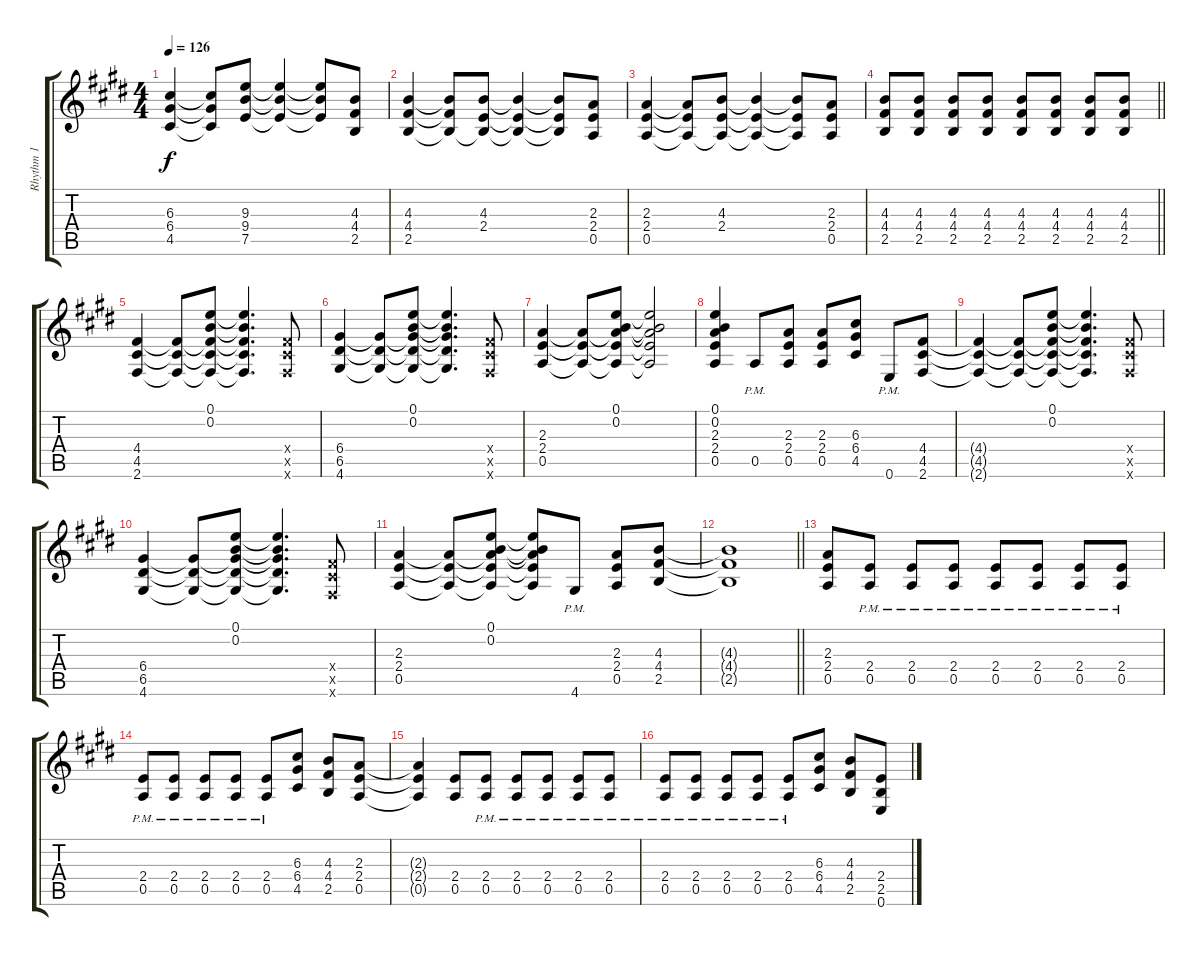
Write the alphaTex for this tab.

\track ("Rhythm 1" "Rhythm 1") {instrument distortionguitar}
\staff {score tabs}
\tuning (E4 B3 G3 D3 A2 E2) {hide}
\ts (4 4)
\tempo 126
\clef g2
\ks e
(6.3 6.4 4.5).4{dy f} (6.3{t} 6.4{t} 4.5{t}).8 (9.3 9.4 7.5).8 (9.3{t} 9.4{t} 7.5{t}).4 (9.3{t} 9.4{t} 7.5{t}).8 (4.3 4.4 2.5).8 |
(4.3 4.4 2.5).4 (4.3{t} 4.4{t} 2.5{t}).8 (4.3 2.4 2.5{t}).8 (4.3{t} 2.4{t} 2.5{t}).4 (4.3{t} 2.4{t} 2.5{t}).8 (2.3 2.4 0.5).8 |
(2.3 2.4 0.5).4 (2.3{t} 2.4{t} 0.5{t}).8 (4.3 2.4 0.5{t}).8 (4.3{t} 2.4{t} 0.5{t}).4 (4.3{t} 2.4{t} 0.5{t}).8 (2.3 2.4 0.5).8 |
\barLineRight lightlight
(4.3 4.4 2.5).8 (4.3 4.4 2.5).8 (4.3 4.4 2.5).8 (4.3 4.4 2.5).8 (4.3 4.4 2.5).8 (4.3 4.4 2.5).8 (4.3 4.4 2.5).8 (4.3 4.4 2.5).8 |
(4.4 4.5 2.6).4 (4.4{t} 4.5{t} 2.6{t}).8 (0.1 0.2 4.4{t} 4.5{t} 2.6{t}).8 (0.1{t} 0.2{t} 4.4{t} 4.5{t} 2.6{t}).4{d} (4.4{x} 4.5{x} 2.6{x}).8 |
(6.4 6.5 4.6).4 (6.4{t} 6.5{t} 4.6{t}).8 (0.1 0.2 6.4{t} 6.5{t} 4.6{t}).8 (0.1{t} 0.2{t} 6.4{t} 6.5{t} 4.6{t}).4{d} (4.4{x} 4.5{x} 2.6{x}).8 |
(2.3 2.4 0.5).4 (2.3{t} 2.4{t} 0.5{t}).8 (0.1 0.2 2.3{t} 2.4{t} 0.5{t}).8 (0.1{t} 0.2{t} 2.3{t} 2.4{t} 0.5{t}).2 |
(0.1 0.2 2.3 2.4 0.5).4 0.5{pm}.8 (2.3 2.4 0.5).8 (2.3 2.4 0.5).8 (6.3 6.4 4.5).8 0.6{pm}.8 (4.4 4.5 2.6).8 |
(4.4{t} 4.5{t} 2.6{t}).4 (4.4{t} 4.5{t} 2.6{t}).8 (0.1 0.2 4.4{t} 4.5{t} 2.6{t}).8 (0.1{t} 0.2{t} 4.4{t} 4.5{t} 2.6{t}).4{d} (4.4{x} 4.5{x} 2.6{x}).8 |
(6.4 6.5 4.6).4 (6.4{t} 6.5{t} 4.6{t}).8 (0.1 0.2 6.4{t} 6.5{t} 4.6{t}).8 (0.1{t} 0.2{t} 6.4{t} 6.5{t} 4.6{t}).4{d} (4.4{x} 4.5{x} 2.6{x}).8 |
(2.3 2.4 0.5).4 (2.3{t} 2.4{t} 0.5{t}).8 (0.1 0.2 2.3{t} 2.4{t} 0.5{t}).8 (0.1{t} 0.2{t} 2.3{t} 2.4{t} 0.5{t}).8 4.6{pm}.8 (2.3 2.4 0.5).8 (4.3 4.4 2.5).8 |
\barLineRight lightlight
(4.3{t} 4.4{t} 2.5{t}).1 |
(2.3 2.4 0.5).8 (2.4{pm} 0.5{pm}).8 (2.4{pm} 0.5{pm}).8 (2.4{pm} 0.5{pm}).8 (2.4{pm} 0.5{pm}).8 (2.4{pm} 0.5{pm}).8 (2.4{pm} 0.5{pm}).8 (2.4{pm} 0.5{pm}).8 |
(2.4{pm} 0.5{pm}).8 (2.4{pm} 0.5{pm}).8 (2.4{pm} 0.5{pm}).8 (2.4{pm} 0.5{pm}).8 (2.4{pm} 0.5{pm}).8 (6.3 6.4 4.5).8 (4.3 4.4 2.5).8 (2.3 2.4 0.5).8 |
(2.3{t} 2.4{t} 0.5{t}).4 (2.4 0.5).8 (2.4{pm} 0.5{pm}).8 (2.4{pm} 0.5{pm}).8 (2.4{pm} 0.5{pm}).8 (2.4{pm} 0.5{pm}).8 (2.4{pm} 0.5{pm}).8 |
(2.4{pm} 0.5{pm}).8 (2.4{pm} 0.5{pm}).8 (2.4{pm} 0.5{pm}).8 (2.4{pm} 0.5{pm}).8 (2.4{pm} 0.5{pm}).8 (6.3 6.4 4.5).8 (4.3 4.4 2.5).8 (2.4 2.5 0.6).8
